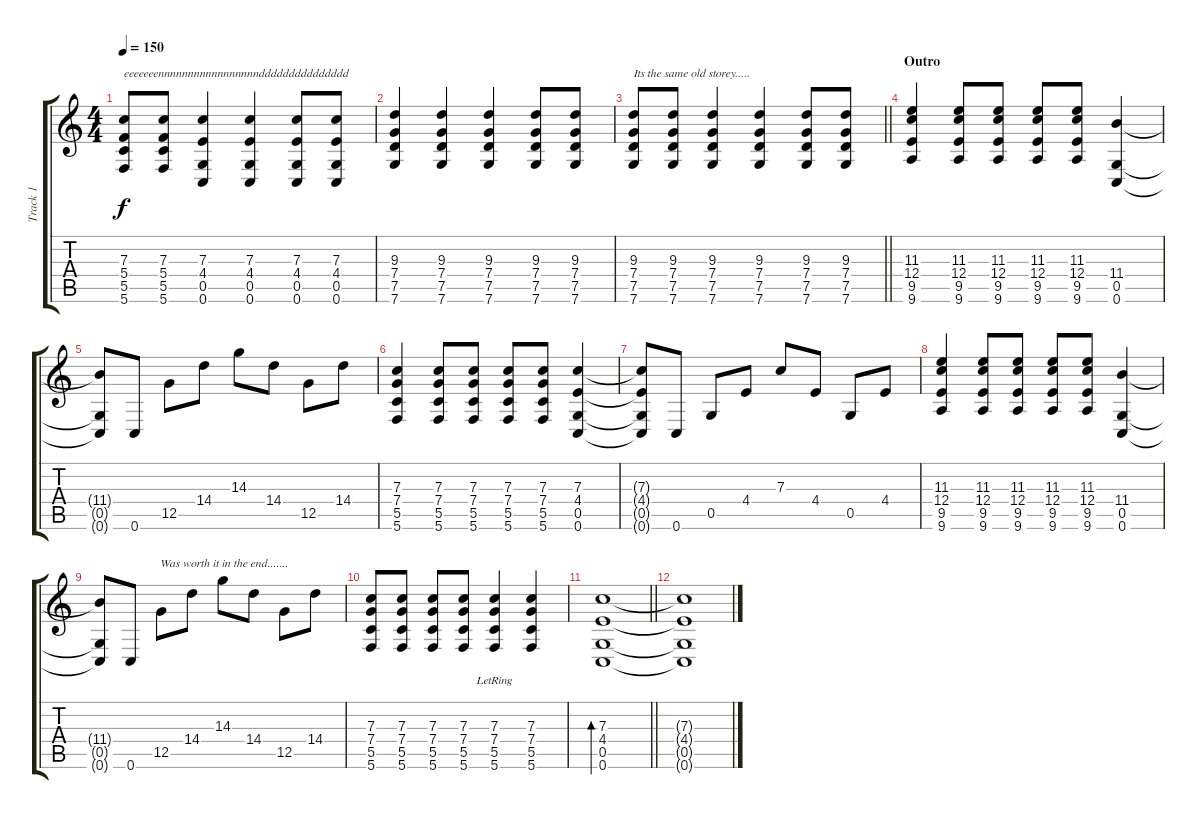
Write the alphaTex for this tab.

\track ("Track 1" "Track 1") {instrument acousticguitarnylon}
\staff {score tabs}
\tuning (D4 A3 F3 C3 G2 C2) {hide}
\ts (4 4)
\tempo 150
\clef g2
\ks c
(7.3 5.4 5.5 5.6).8{txt "eeeeeeennnnnnnnnnnnnnnnnddddddddddddddd" dy f} (7.3 5.4 5.5 5.6).8 (7.3 4.4 0.5 0.6).4 (7.3 4.4 0.5 0.6).4 (7.3 4.4 0.5 0.6).8 (7.3 4.4 0.5 0.6).8 |
(9.3 7.4 7.5 7.6).4 (9.3 7.4 7.5 7.6).4 (9.3 7.4 7.5 7.6).4 (9.3 7.4 7.5 7.6).8 (9.3 7.4 7.5 7.6).8 |
\barLineRight lightlight
(9.3 7.4 7.5 7.6).8{txt "Its the same old storey....."} (9.3 7.4 7.5 7.6).8 (9.3 7.4 7.5 7.6).4 (9.3 7.4 7.5 7.6).4 (9.3 7.4 7.5 7.6).8 (9.3 7.4 7.5 7.6).8 |
\section ("" "Outro")
(11.3 12.4 9.5 9.6).4 (11.3 12.4 9.5 9.6).8 (11.3 12.4 9.5 9.6).8 (11.3 12.4 9.5 9.6).8 (11.3 12.4 9.5 9.6).8 (11.4 0.5 0.6).4 |
(11.4{t} 0.5{t} 0.6{t}).8 0.6.8 12.5.8 14.4.8 14.3.8 14.4.8 12.5.8 14.4.8 |
(7.3 7.4 5.5 5.6).4 (7.3 7.4 5.5 5.6).8 (7.3 7.4 5.5 5.6).8 (7.3 7.4 5.5 5.6).8 (7.3 7.4 5.5 5.6).8 (7.3 4.4 0.5 0.6).4 |
(7.3{t} 4.4{t} 0.5{t} 0.6{t}).8 0.6.8 0.5.8 4.4.8 7.3.8 4.4.8 0.5.8 4.4.8 |
(11.3 12.4 9.5 9.6).4 (11.3 12.4 9.5 9.6).8 (11.3 12.4 9.5 9.6).8 (11.3 12.4 9.5 9.6).8 (11.3 12.4 9.5 9.6).8 (11.4 0.5 0.6).4 |
(11.4{t} 0.5{t} 0.6{t}).8{txt "                    Was worth it in the end......."} 0.6.8 12.5.8 14.4.8 14.3.8 14.4.8 12.5.8 14.4.8 |
(7.3 7.4 5.5 5.6).8 (7.3 7.4 5.5 5.6).8 (7.3 7.4 5.5 5.6).8 (7.3 7.4 5.5 5.6).8 (7.3 7.4 5.5 5.6{lr}).4 (7.3 7.4 5.5 5.6).4 |
\barLineRight lightlight
(7.3 4.4 0.5 0.6).1{bd 480} |
(7.3{t} 4.4{t} 0.5{t} 0.6{t}).1
